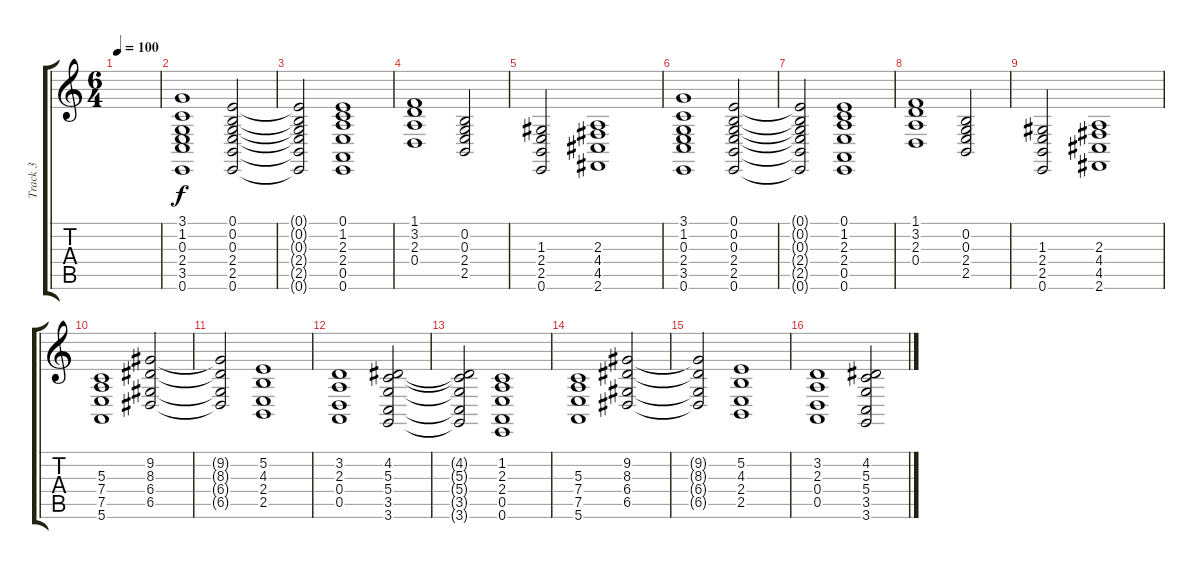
\track ("Track 3" "Track 3") {instrument synthstrings1}
\staff {score tabs}
\tuning (E4 B3 G3 D3 A2 E2) {hide}
\ts (6 4)
\tempo 100
\clef g2
\ks c
|
(3.1 1.2 0.3 2.4 3.5 0.6).1 (0.1 0.2 0.3 2.4 2.5 0.6).2 |
(0.1{t} 0.2{t} 0.3{t} 2.4{t} 2.5{t} 0.6{t}).2 (0.1 1.2 2.3 2.4 0.5 0.6).1 |
(1.1 3.2 2.3 0.4).1 (0.2 0.3 2.4 2.5).2 |
(1.3 2.4 2.5 0.6).2 (2.3 4.4 4.5 2.6).1 |
(3.1 1.2 0.3 2.4 3.5 0.6).1 (0.1 0.2 0.3 2.4 2.5 0.6).2 |
(0.1{t} 0.2{t} 0.3{t} 2.4{t} 2.5{t} 0.6{t}).2 (0.1 1.2 2.3 2.4 0.5 0.6).1 |
(1.1 3.2 2.3 0.4).1 (0.2 0.3 2.4 2.5).2 |
(1.3 2.4 2.5 0.6).2 (2.3 4.4 4.5 2.6).1 |
(5.3 7.4 7.5 5.6).1 (9.2 8.3 6.4 6.5).2 |
(9.2{t} 8.3{t} 6.4{t} 6.5{t}).2 (5.2 4.3 2.4 2.5).1 |
(3.2 2.3 0.4 0.5).1 (4.2 5.3 5.4 3.5 3.6).2 |
(4.2{t} 5.3{t} 5.4{t} 3.5{t} 3.6{t}).2 (1.2 2.3 2.4 0.5 0.6).1 |
(5.3 7.4 7.5 5.6).1 (9.2 8.3 6.4 6.5).2 |
(9.2{t} 8.3{t} 6.4{t} 6.5{t}).2 (5.2 4.3 2.4 2.5).1 |
(3.2 2.3 0.4 0.5).1 (4.2 5.3 5.4 3.5 3.6).2
